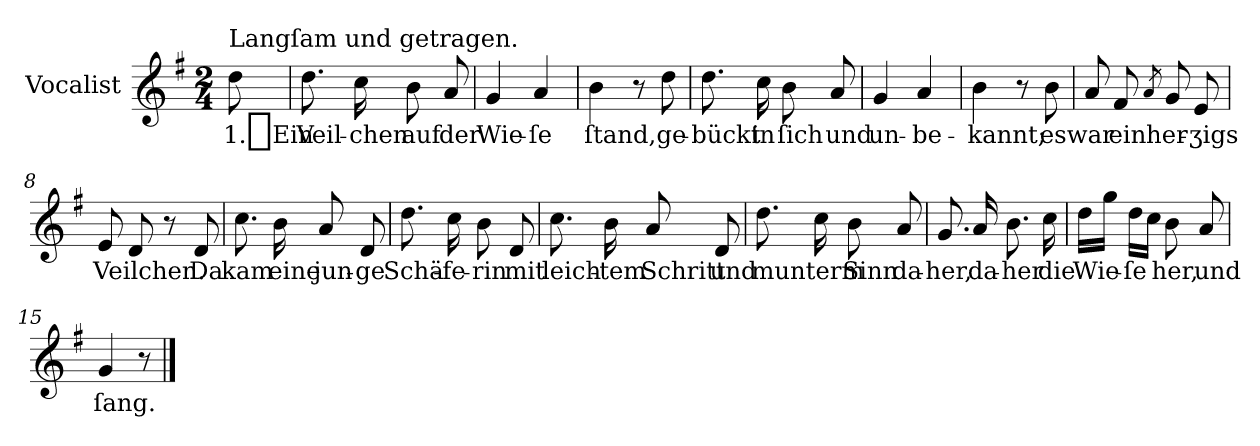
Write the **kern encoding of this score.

**kern	**text
*part1	*part1
*staff1	*staff1
*I"Vocalist	*
*clefG2	*
*k[f#]	*
*G:	*
*M2/4	*
=	=
!LO:TX:a:t=Langſam und getragen.	!
8dd	1._Ein
=1	=1
8.dd	Veil-
16cc	-chen
8b	auf
8a	der
=2	=2
4g	Wie-
4a	-ſe
=3	=3
4b	ſtand,
8r	.
8dd	ge-
=4	=4
8.dd	-bückt
16cc	in
8b	ſich
8a	und
=5	=5
4g	un-
4a	-be-
=6	=6
4b	-kannt;
8r	.
8b	es
=7	=7
8a	war
8f#	ein
8qa	.
8g	her-
8e	-ʒigs
=8	=8
8e	Veilchen.
8d	.
8r	.
8d	Da
=9	=9
8.cc	kam
16b	eine
8a	jun-
8d	-ge
=10	=10
8.dd	Schä-
16cc	-fe-
8b	-rin
8d	mit
=11	=11
8.cc	leich-
16b	-tem
8a	Schritt
8d	und
=12	=12
8.dd	munterm
16cc	.
8b	Sinn
8a	da-
=13	=13
8.g	-her,
16a	da-
8.b	-her
16cc	die
=14	=14
16ddLL	Wie-
16ggJJ	.
16ddLL	-ſe
16ccJJ	.
8b	her,
8a	und
=15	=15
4g	ſang.
8r	.
==	==
*-	*-
